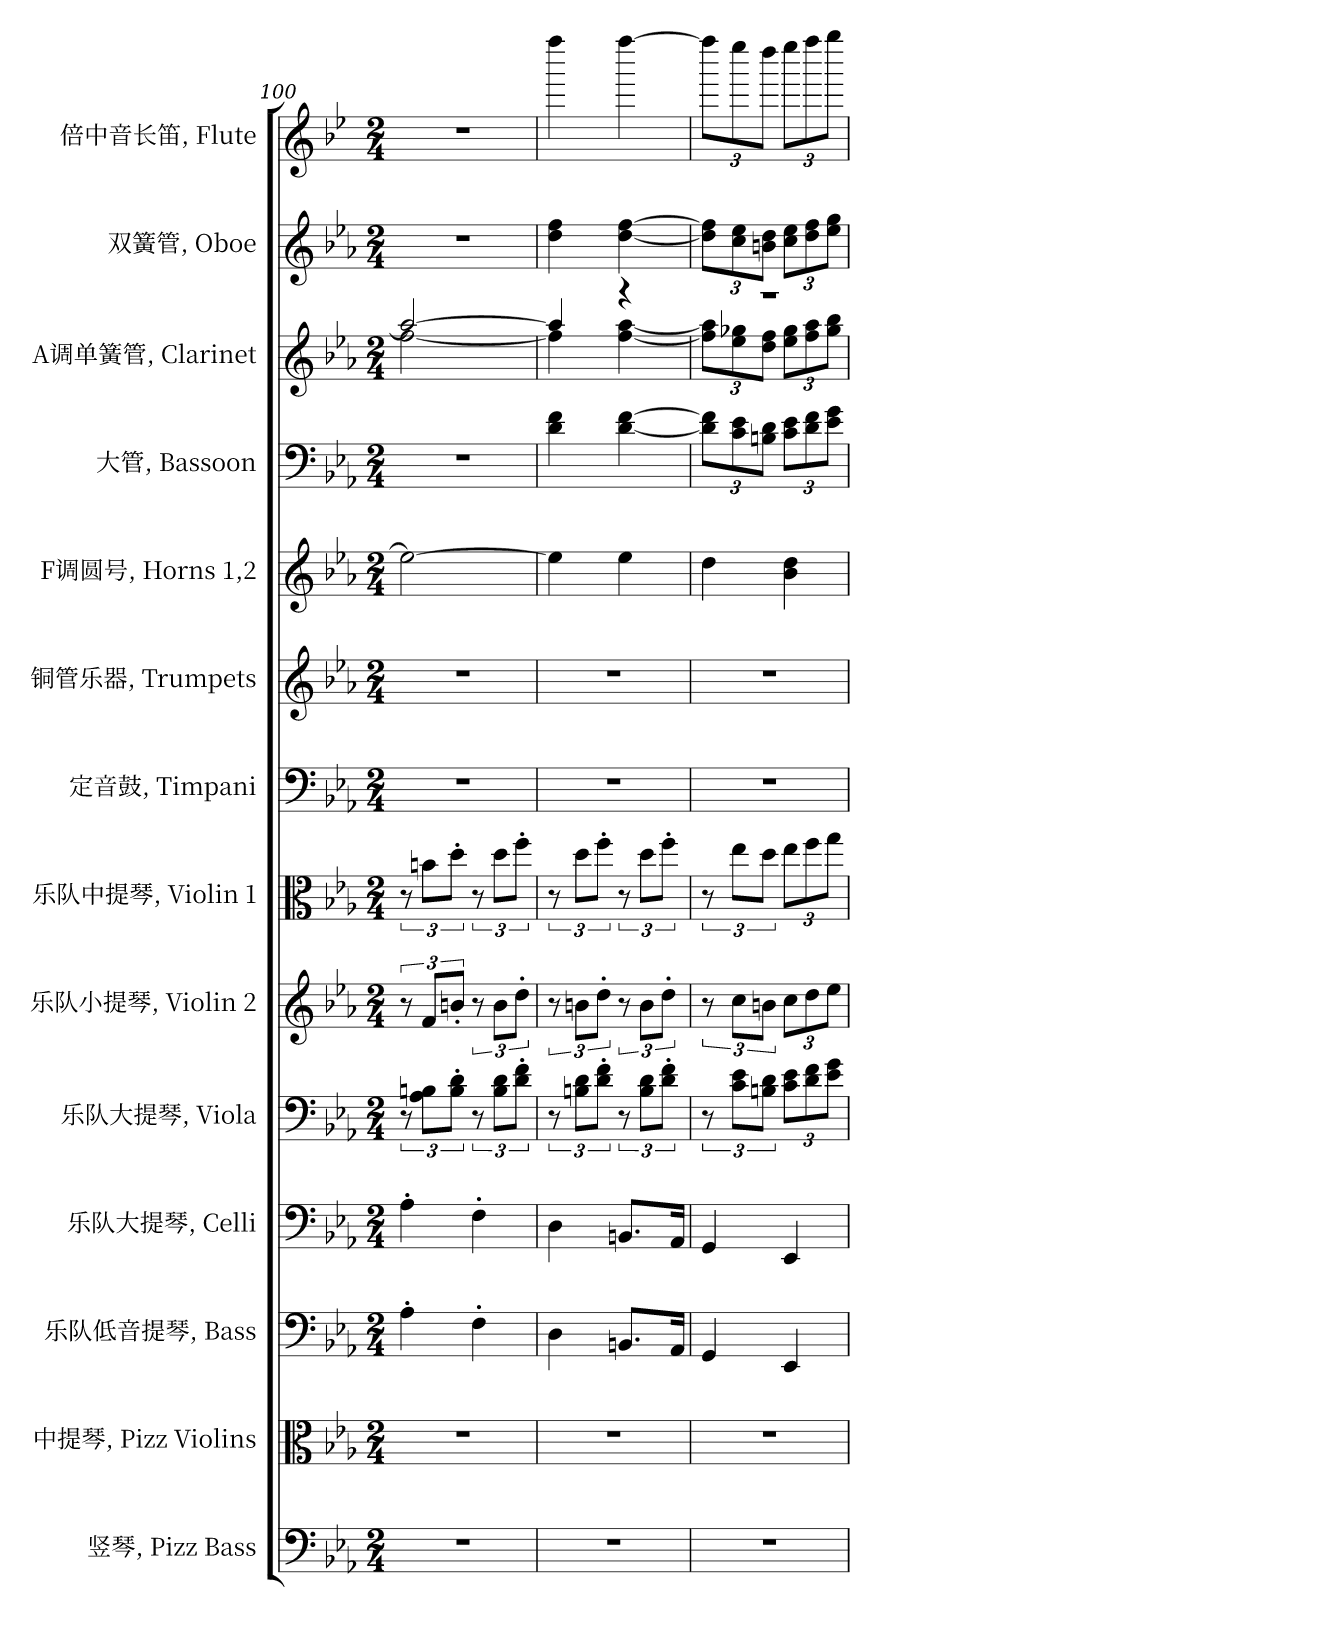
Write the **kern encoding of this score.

**kern	**kern	**kern	**kern	**kern	**kern	**kern	**kern	**kern	**kern	**kern	**kern	**kern	**kern
*part14	*part13	*part12	*part11	*part10	*part9	*part8	*part7	*part6	*part5	*part4	*part3	*part2	*part1
*staff14	*staff13	*staff12	*staff11	*staff10	*staff9	*staff8	*staff7	*staff6	*staff5	*staff4	*staff3	*staff2	*staff1
*I"竖琴, Pizz Bass	*I"中提琴, Pizz Violins	*I"乐队低音提琴, Bass	*I"乐队大提琴, Celli	*I"乐队大提琴, Viola	*I"乐队小提琴, Violin 2	*I"乐队中提琴, Violin 1	*I"定音鼓, Timpani	*I"铜管乐器, Trumpets	*I"F调圆号, Horns 1,2	*I"大管, Bassoon	*I"A调单簧管, Clarinet	*I"双簧管, Oboe	*I"倍中音长笛, Flute
*	*	*	*	*	*	*	*I'Timp.	*	*I'F Hn.	*I'Bsn.	*I'A Cl.	*I'Ob.	*
*clefF4	*clefC3	*clefF4	*clefF4	*clefF4	*clefG2	*clefC3	*clefF4	*clefG2	*clefG2	*clefF4	*clefG2	*clefG2	*clefG2
*	*	*ITrd7c12	*	*	*	*	*	*	*ITrd4c7	*	*ITrd2c3	*	*ITrd10c17
*k[b-e-a-]	*k[b-e-a-]	*k[b-e-a-]	*k[b-e-a-]	*k[b-e-a-]	*k[b-e-a-]	*k[b-e-a-]	*k[b-e-a-]	*k[b-e-a-]	*k[b-e-a-d-]	*k[b-e-a-]	*k[]	*k[b-e-a-]	*k[b-e-]
*M2/4	*M2/4	*M2/4	*M2/4	*M2/4	*M2/4	*M2/4	*M2/4	*M2/4	*M2/4	*M2/4	*M2/4	*M2/4	*M2/4
=100	=100	=100	=100	=100	=100	=100	=100	=100	=100	=100	=100	=100	=100
*	*	*	*	*	*	*	*	*	*	*	*^	*	*
2r	2r	4AA-'\	4A-'\	12r	12r	12r	2r	2r	2a-\_	2r	2ff/_	[2dd\	2r	2r
.	.	.	.	12A-\ 12Bn\L	12f/L	12bn\L	.	.	.	.	.	.	.	.
.	.	.	.	12B\' 12d\'J	12bn'/J	12dd'\J	.	.	.	.	.	.	.	.
.	.	4FF'\	4F'\	12r	12r	12r	.	.	.	.	.	.	.	.
.	.	.	.	12B\ 12d\L	12b\L	12dd\L	.	.	.	.	.	.	.	.
.	.	.	.	12d\' 12f\'J	12dd'\J	12ff'\J	.	.	.	.	.	.	.	.
=101	=101	=101	=101	=101	=101	=101	=101	=101	=101	=101	=101	=101	=101	=101
2r	2r	4DD\	4D\	12r	12r	12r	2r	2r	4a-\]	4d\ 4f\	4ff/]	4dd\]	4dd\ 4ff\	4fff\
.	.	.	.	12Bn\ 12d\L	12bn\L	12dd\L	.	.	.	.	.	.	.	.
.	.	.	.	12d\' 12f\'J	12dd'\J	12ff'\J	.	.	.	.	.	.	.	.
.	.	8.BBBn/L	8.BBn/L	12r	12r	12r	.	.	4a-\	[4d\ [4f\	4r	[4dd\ [4ff\	[4dd\ [4ff\	[4fff\
.	.	.	.	12B\ 12d\L	12b\L	12dd\L	.	.	.	.	.	.	.	.
.	.	.	.	12d\' 12f\'J	12dd'\J	12ff'\J	.	.	.	.	.	.	.	.
.	.	16AAA-/Jk	16AA-/Jk	.	.	.	.	.	.	.	.	.	.	.
!!LO:PB:g=z
=102	=102	=102	=102	=102	=102	=102	=102	=102	=102	=102	=102	=102	=102	=102
*	*	*	*	*	*	*	*	*	*	*Xbrackettup	*	*Xbrackettup	*Xbrackettup	*Xbrackettup
2r	2r	4GGG/	4GG/	12r	12r	12r	2r	2r	4g\	12d\] 12f\]L	2r	12dd\] 12ff\]L	12dd\] 12ff\]L	12fff\L]
.	.	.	.	12c\ 12e-\L	12cc\L	12ee-\L	.	.	.	12c\ 12e-\	.	12cc\ 12ee-X\	12cc\ 12ee-\	12eee-\
.	.	.	.	12Bn\ 12d\J	12bn\J	12dd\J	.	.	.	12Bn\ 12d\J	.	12b\ 12dd\J	12bn\ 12dd\J	12ddd\J
*	*	*	*	*Xbrackettup	*Xbrackettup	*Xbrackettup	*	*	*	*	*	*	*	*
.	.	4EEE-/	4EE-/	12c\ 12e-\L	12cc\L	12ee-\L	.	.	4e-\ 4g\	12c\ 12e-\L	.	12cc\ 12ee-\L	12cc\ 12ee-\L	12eee-\L
.	.	.	.	12d\ 12f\	12dd\	12ff\	.	.	.	12d\ 12f\	.	12dd\ 12ff\	12dd\ 12ff\	12fff\
.	.	.	.	12e-\ 12g\J	12ee-\J	12gg\J	.	.	.	12e-\ 12g\J	.	12ee-\ 12gg\J	12ee-\ 12gg\J	12ggg\J
*	*	*	*	*	*	*	*	*	*	*	*v	*v	*	*
=	=	=	=	=	=	=	=	=	=	=	=	=	=
*-	*-	*-	*-	*-	*-	*-	*-	*-	*-	*-	*-	*-	*-
